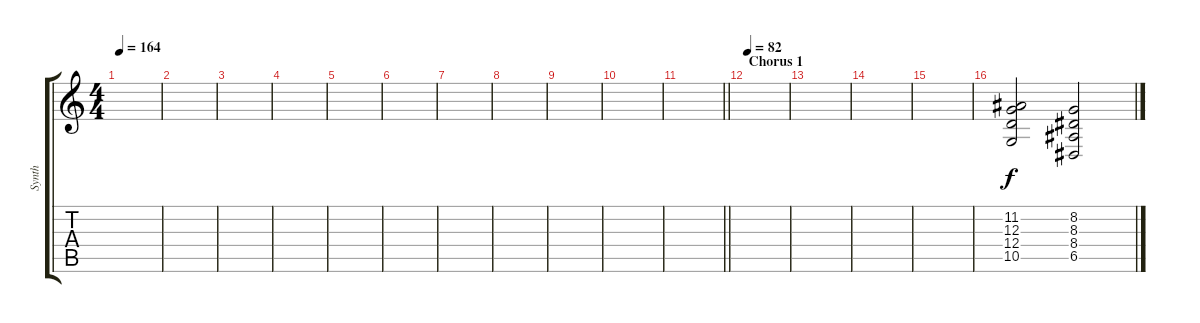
\track ("Synth" "Synth") {instrument stringensemble1}
\staff {score tabs}
\tuning (E4 B3 G3 D3 A2 E2) {hide}
\ts (4 4)
\tempo 164
\clef g2
\ks c
|
|
|
|
|
|
|
|
|
|
\barLineRight lightlight
|
\section ("" "Chorus 1")
\tempo 82
|
|
|
|
(11.2 12.3 12.4 10.5).2 (8.2 8.3 8.4 6.5).2
